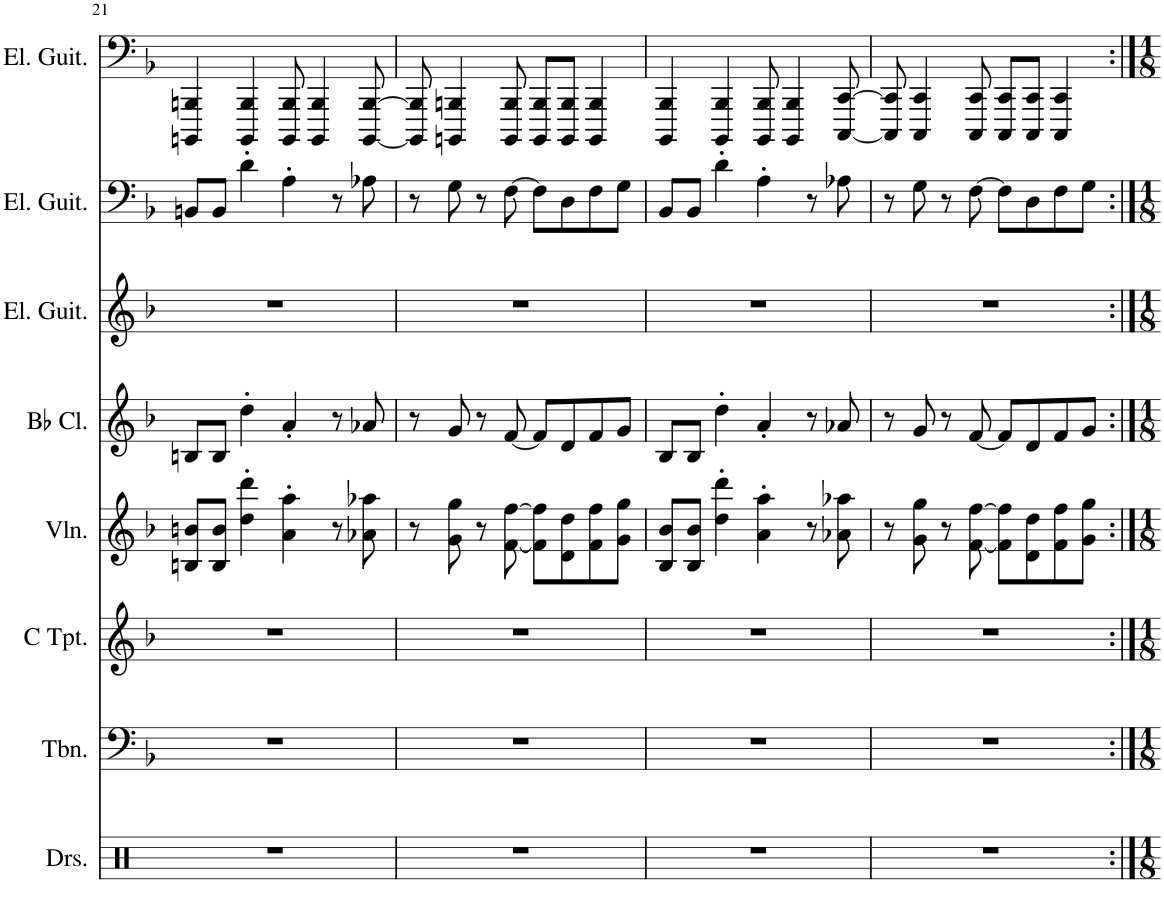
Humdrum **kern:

**kern	**kern	**kern	**kern	**kern	**kern	**kern	**kern
*part8	*part7	*part6	*part5	*part4	*part3	*part2	*part1
*staff8	*staff7	*staff6	*staff5	*staff4	*staff3	*staff2	*staff1
*I"Drumset	*I"Trombone	*I"C Trumpet	*I"Violin	*I"Bb Clarinet	*I"Electric Guitar	*I"Electric Guitar	*I"Electric Guitar
*I'Drs.	*I'Tbn.	*I'C Tpt.	*I'Vln.	*I'Bb Cl.	*I'El. Guit.	*I'El. Guit.	*I'El. Guit.
!!LO:PB:g=z
*clefX	*clefF4	*clefG2	*clefG2	*clefG2	*clefG2	*clefF4	*clefF4
*k[]	*k[b-]	*k[b-]	*k[b-]	*k[b-]	*k[b-]	*k[b-]	*k[b-]
*M4/4	*M4/4	*M4/4	*M4/4	*M4/4	*M4/4	*M4/4	*M4/4
=21	=21	=21	=21	=21	=21	=21	=21
1r	1r	1r	8Bn/ 8bn/L	8Bn/L	1r	8BBn/L	4BBBBn/ 4BBBn/
.	.	.	8B/ 8b/J	8B/J	.	8BB/J	.
.	.	.	4dd\' 4ddd\'	4dd'\	.	4d'\	4BBBB/ 4BBB/
.	.	.	4a\' 4aa\'	4a'/	.	4A'\	8BBBB/ 8BBB/
.	.	.	.	.	.	.	4BBBB/ 4BBB/
.	.	.	8r	8r	.	8r	.
.	.	.	8a-X\ 8aa-X\	8a-X/	.	8A-X\	[8BBBB/ [8BBB/
=22	=22	=22	=22	=22	=22	=22	=22
1r	1r	1r	8r	8r	1r	8r	8BBBB/] 8BBB/]
.	.	.	8g\ 8gg\	8g/	.	8G\	4BBBBn/ 4BBBn/
.	.	.	8r	8r	.	8r	.
.	.	.	[8f\ [8ff\	[8f/	.	[8F\	8BBBB/ 8BBB/
.	.	.	8f\] 8ff\]L	8f/L]	.	8F\L]	8BBBB/ 8BBB/L
.	.	.	8d\ 8dd\	8d/	.	8D\	8BBBB/ 8BBB/J
.	.	.	8f\ 8ff\	8f/	.	8F\	4BBBB/ 4BBB/
.	.	.	8g\ 8gg\J	8g/J	.	8G\J	.
=23	=23	=23	=23	=23	=23	=23	=23
1r	1r	1r	8B-/ 8b-/L	8B-/L	1r	8BB-/L	4BBBB-/ 4BBB-/
.	.	.	8B-/ 8b-/J	8B-/J	.	8BB-/J	.
.	.	.	4dd\' 4ddd\'	4dd'\	.	4d'\	4BBBB-/ 4BBB-/
.	.	.	4a\' 4aa\'	4a'/	.	4A'\	8BBBB-/ 8BBB-/
.	.	.	.	.	.	.	4BBBB-/ 4BBB-/
.	.	.	8r	8r	.	8r	.
.	.	.	8a-X\ 8aa-X\	8a-X/	.	8A-X\	[8CCC/ [8CC/
=24	=24	=24	=24	=24	=24	=24	=24
1r	1r	1r	8r	8r	1r	8r	8CCC/] 8CC/]
.	.	.	8g\ 8gg\	8g/	.	8G\	4CCC/ 4CC/
.	.	.	8r	8r	.	8r	.
.	.	.	[8f\ [8ff\	[8f/	.	[8F\	8CCC/ 8CC/
.	.	.	8f\] 8ff\]L	8f/L]	.	8F\L]	8CCC/ 8CC/L
.	.	.	8d\ 8dd\	8d/	.	8D\	8CCC/ 8CC/J
.	.	.	8f\ 8ff\	8f/	.	8F\	4CCC/ 4CC/
.	.	.	8g\ 8gg\J	8g/J	.	8G\J	.
=:|!	=:|!	=:|!	=:|!	=:|!	=:|!	=:|!	=:|!
*-	*-	*-	*-	*-	*-	*-	*-
